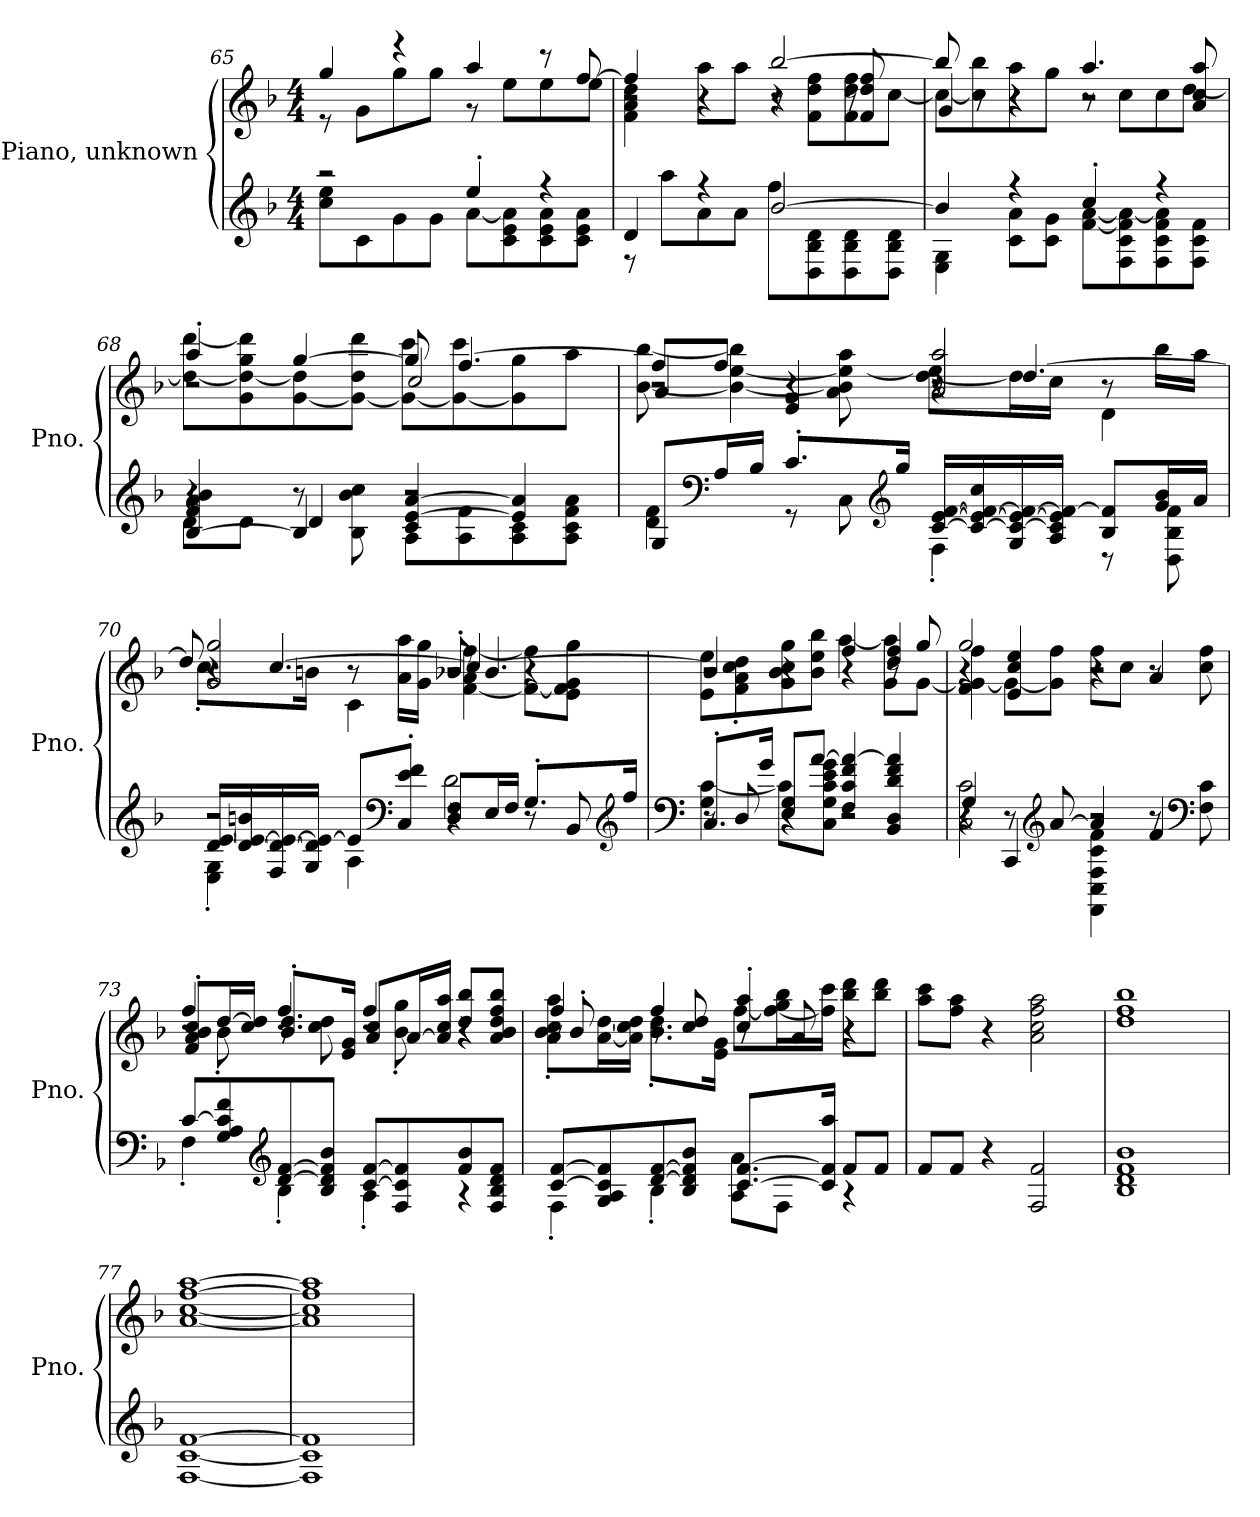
**kern	**kern
*part1	*part1
*staff2	*staff1
*I"Piano, unknown	*
*I'Pno.	*
*clefG2	*clefG2
*k[b-]	*k[b-]
*M4/4	*M4/4
=65	=65
*^	*^
2r	8cc\ 8ee\L	4gg/	8r
.	8c\	.	8g\L
.	8g\	4r	8gg\
.	8g\J	.	8gg\J
4ee'/	[8a\L	4aa/	8r
.	8c\ 8e\ 8a\]	.	8ee\L
4r	8c\ 8e\ 8a\	8r	8ee\
.	8c\ 8e\ 8a\J	[8ff/	8ee\J
!!LO:LB:g=z
=66	=66	=66	=66
*	*	*	*^
4d/	8r	4ff/]	4f\ 4a\ 4dd\	2r
.	8aa\L	.	.	.
4r	8a\	4r	8aa\L	.
.	8a\J	.	8aa\J	.
[2b-/	8ff\L	[2bb-/	8r	4r
.	8D\ 8B-\ 8d\	.	8f\ 8dd\ 8ff\L	.
.	8D\ 8B-\ 8d\	.	8f\ 8dd\ 8ff\	8r
.	8D\ 8B-\ 8d\J	.	[8cc\J	8f/ 8dd/ 8ff/
=67	=67	=67	=67	=67
4b-/]	4E\ 4G\	8bb-/]	8cc\L_	4g/
.	.	8r	8cc\] 8bb-\	.
4r	8c\ 8a\L	4r	8aa\	4r
.	8c\ 8g\J	.	8gg\J	.
4cc'/	[8f\ [8a\L	4.aa/	8r	2r
.	8F\ 8c\ 8f\] 8a\_	.	8cc\L	.
4r	8F\ 8c\ 8f\ 8a\]	.	8cc\	.
.	8F\ 8c\ 8f\J	8a/ 8cc/ 8aa/	[8dd\J	.
=68	=68	=68	=68	=68
*	*^	*	*	*
[4B-/ 4f/ 4a/ 4b-/	8d\L	4r	4aa'/	8dd\_ [8ddd\L	2r
.	8d\J	.	.	8g\ 8dd\_ 8gg\ 8ddd\]	.
4B-/]	8r	4d/	[4gg/	[8g\ 8dd\]	.
.	8B-\ 8b-\ 8cc\	.	.	8g\_ 8dd\ 8ddd\J	.
4c/ [4e/ [4a/	8A\L	2r	8gg/]	8g\_ 8ccc\L	2cc/
.	8A\ 8f\	.	[4.ff/	8g\_ 8ccc\	.
4e/] 4a/]	8A\ 8c\	.	.	8g\] 8gg\	.
.	8A\ 8c\ 8f\ 8a\J	.	.	8aa\J	.
*	*v	*v	*	*	*
!!LO:PB:g=z
=69	=69	=69	=69	=69
*	*	*	*	*^
8G/L	4d\ 4f\	8ff/L]	[8b-\ [8bb-\	4a/	2r
*clefF4	*	*	*	*	*
16A/L	.	8ff/J	4b-\_ [4ee\ 4bb-\]	.	.
16B-/JJ	.	.	.	.	.
8.c'/L	8r	4r	.	4e/ 4g/	.
.	8C\	.	8a\ 8b-\] 8ee\_ 8aa\	.	.
*clefG2	*	*	*	*	*
16gg/Jk	.	.	.	.	.
[16c/ [16e/ [16f/LL	4F'\	2a/ 2aa/	[8dd\ 8ee\]L	8r	4r
16c/_ 16e/_ 16f/_ 16cc/	.	.	.	.	.
16G/ 16c/_ 16e/_ 16f/_	.	.	16dd\L]	[4.dd/	.
16A/ 16c/] 16e/] 16f/_JJ	.	.	16cc\JJ	.	.
8B-/ 8f/]L	8r	.	8r	.	4d\
16g/ 16b-/L	8D\ 8B-\ 8f\	.	16bb-\LL	.	.
16a/JJ	.	.	16aa\JJ	.	.
!!LO:LB:g=z	!!	!!	!!
=70	=70	=70	=70	=70	=70
*	*^	*	*	*	*
[16d/ [16e/LL	4E\' 4G\'	2r	2g/ 2gg/	8.cc'\L	8dd/]	4r
16d/_ 16e/_ 16bn/	.	.	.	.	.	.
16F/ 16d/_ 16e/_	.	.	.	.	[4.cc/	.
16G/ 16d/] 16e/_JJ	.	.	.	16bn\Jk	.	.
8e/L]	4A\	.	.	8r	.	4c\
*clefF4	*	*	*	*	*	*
8C/' 8e/' 8f/'J	.	.	.	16a\ 16aa\LL	.	.
.	.	.	.	16g\ 16gg\JJ	.	.
8D/ 8F/L	2d\	4r	8b-X'/	[4f\ 4a\ [4ff\	4cc/]	2r
16E/L	.	.	[4.b-/	.	.	.
16F/JJ	.	.	.	.	.	.
8.G'/L	.	8r	.	8f\_ 8ff\]L	4r	.
.	.	8BB-/	.	8e\ 8f\] 8g\ 8gg\J	.	.
*clefG2	*	*	*	*	*	*
16ff/Jk	.	.	.	.	.	.
*	*	*	*v	*v	*v	*v
=71	=71	=71	=71
*clefF4	*	*	*
*	*	*	*^
*	*	*	*	*^
8.C'/L	4G\ [4c\	8r	4b-/]	8e\ 8ee\L	2r
.	.	8D/	.	8f\' 8a\' 8cc\' 8dd\'	.
16g/Jk	.	.	.	.	.
8E/ 8G/L	8c\L]	4r	4r	8g\ 8b-\ 8cc\ 8gg\	.
[8a/J	8C\ 8G\ 8c\ 8e\ 8g\J	.	.	8b-\ 8ee\ 8bb-\J	.
4F/ 4c/ 4f/ 4a/_	2r	2r	4ff/	[4aa\	4r
4BB-/ 4D/ 4d/ 4f/ 4a/]	.	.	4dd/ 4ff/	8g\ 8aa\]L	8r
.	.	.	.	[8g\J	8gg/
!!LO:LB:g=z	!!	!!
=72	=72	=72	=72	=72	=72
4r	2C\ 2c\	4G/	2gg/	4f\ 4g\_ 4ff\	4r
8r	.	4CC/	.	8g\L_	4e/ 4cc/ 4ee/
*clefG2	*	*	*	*	*
[8a/	.	.	.	8g\] 8ff\J	.
4a/]	4FF\ 4C\ 4F\ 4c\ 4f\	2r	2r	8ff\L	4r
.	.	.	.	8cc\J	.
4f/	8r	.	.	8r	4a/
*clefF4	*	*	*	*	*
.	8F\ 8c\	.	.	8cc\ 8ff\	.
*	*v	*v	*	*	*
=73	=73	=73	=73	=73
[8c/L	4F'\	4ff/	8r	8f/' 8a/' 8b-/' 8cc/'L
8G/ 8A/ 8c/] 8f/	.	.	8b-'\	[16dd/L
.	.	.	.	16cc/ 16dd/]JJ
*clefG2	*	*	*	*
[8d/ [8f/	4B-'\	4ff/	8r	8.b-/' 8.dd/'L
8B-/ 8d/] 8f/] 8b-/J	.	.	8cc\ 8dd\	.
.	.	.	.	16e/ 16g/Jk
[8c/ [8f/L	4A'\	4ff/	8r	8a/ 8cc/L
8F/ 8c/] 8f/]	.	.	8b-\' 8gg\'	[16a/L
.	.	.	.	16a/] 16cc/ 16aa/JJ
8f/ 8b-/	4r	4r	4r	8dd/ 8bb-/L
8F/ 8B-/ 8d/ 8f/J	.	.	.	8a/ 8b-/ 8dd/ 8ff/ 8bb-/J
!!LO:LB:g=z	!!	!!
=74	=74	=74	=74	=74
[8c/ [8f/L	4F'\	4ff/	8a\' 8b-\' 8cc\' 8aa\'L	8r
8G/ 8A/ 8c/] 8f/]	.	.	[16a\ [16dd\L	8b-'/
.	.	.	16a\] 16cc\ 16dd\]JJ	.
[8d/ [8f/	4B-'\	4ff/	8.b-\' 8.dd\'L	8r
8B-/ 8d/] 8f/] 8b-/J	.	.	.	8cc/ 8dd/
.	.	.	16e\ 16g\Jk	.
[8.c/ [8.f/L	8A\ 8a\L	4cc/' 4aa/'	[8ff\L	8r
.	8F\J	.	16ff\_ 16gg\ 16bb-\L	8a/
16c/] 16f/] 16aa/Jk	.	.	16ff\] 16ccc\JJ	.
8f/L	4r	4r	8bb-\ 8ddd\L	4r
8f/J	.	.	8bb-\ 8ddd\J	.
*v	*v	*	*	*
*	*v	*v	*v
=75	=75
8f/L	8aa\ 8ccc\L
8f/J	8ff\ 8aa\J
4r	4r
2F/ 2f/	2a\ 2cc\ 2ff\ 2aa\
=76	=76
1B- 1d 1f 1b-	1dd 1ff 1bb-
=77	=77
[1F [1c [1f	[1a [1cc [1ff [1aa
=78	=78
1F] 1c] 1f]	1a] 1cc] 1ff] 1aa]
=	=
*-	*-
